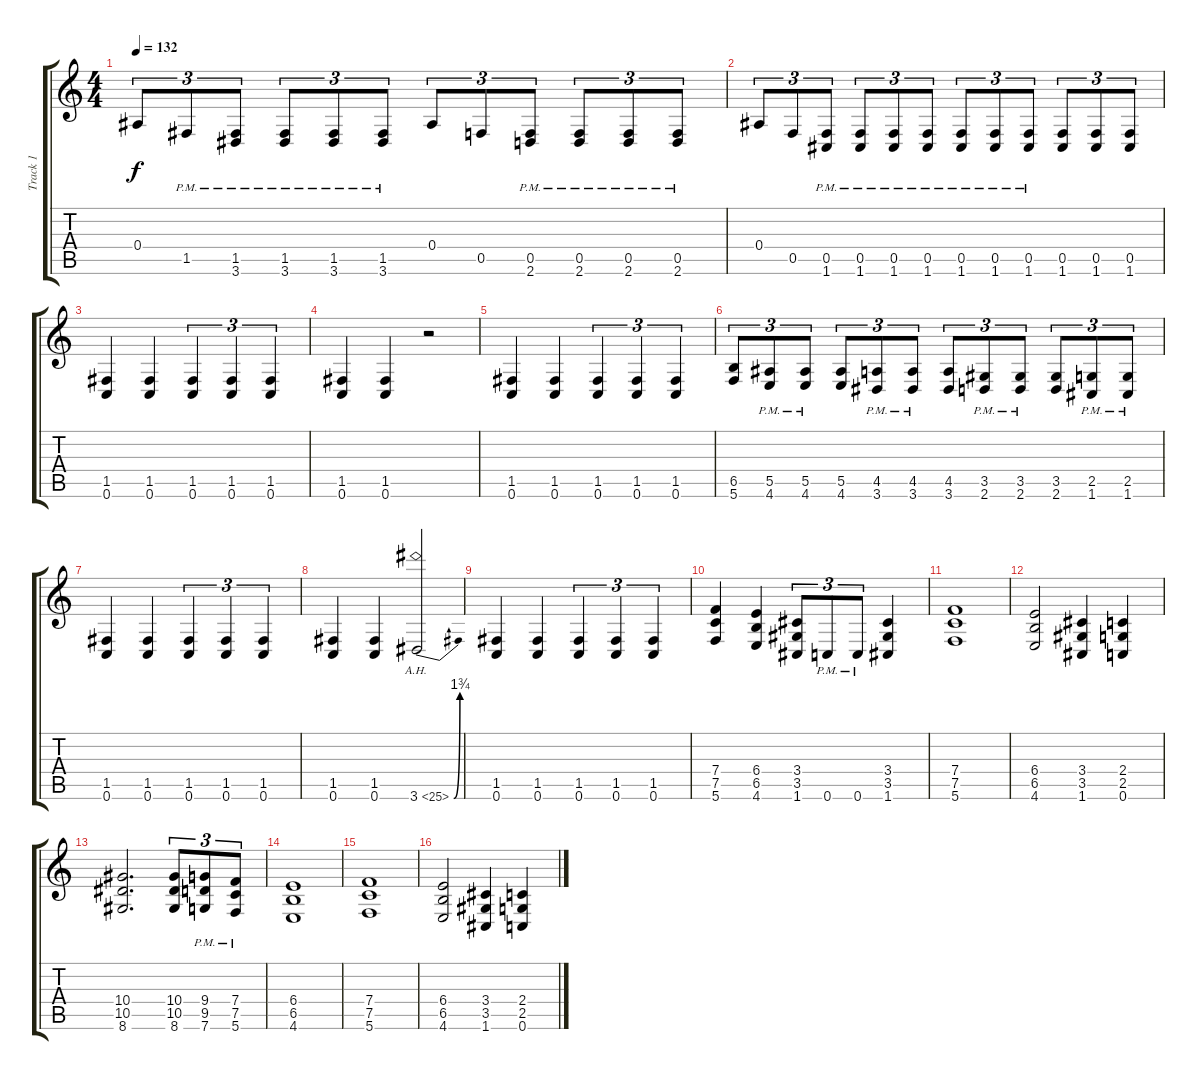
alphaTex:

\track ("Track 1" "Track 1") {instrument distortionguitar}
\staff {score tabs}
\tuning (C4 G3 Eb3 Bb2 F2 C2) {hide}
\ts (4 4)
\tempo 132
\clef g2
\ks c
0.4.8{tu (3 2) dy f} 1.5{pm}.8{tu (3 2)} (1.5{pm} 3.6{pm}).8{tu (3 2)} (1.5{pm} 3.6{pm}).8{tu (3 2)} (1.5{pm} 3.6{pm}).8{tu (3 2)} (1.5{pm} 3.6{pm}).8{tu (3 2)} 0.4.8{tu (3 2)} 0.5.8{tu (3 2)} (0.5{pm} 2.6{pm}).8{tu (3 2)} (0.5{pm} 2.6{pm}).8{tu (3 2)} (0.5{pm} 2.6{pm}).8{tu (3 2)} (0.5{pm} 2.6{pm}).8{tu (3 2)} |
0.4.8{tu (3 2)} 0.5.8{tu (3 2)} (0.5{pm} 1.6{pm}).8{tu (3 2)} (0.5{pm} 1.6{pm}).8{tu (3 2)} (0.5{pm} 1.6{pm}).8{tu (3 2)} (0.5{pm} 1.6{pm}).8{tu (3 2)} (0.5{pm} 1.6{pm}).8{tu (3 2)} (0.5{pm} 1.6{pm}).8{tu (3 2)} (0.5{pm} 1.6{pm}).8{tu (3 2)} (0.5 1.6).8{tu (3 2)} (0.5 1.6).8{tu (3 2)} (0.5 1.6).8{tu (3 2)} |
(1.5 0.6).4 (1.5 0.6).4 (1.5 0.6).4{tu (3 2)} (1.5 0.6).4{tu (3 2)} (1.5 0.6).4{tu (3 2)} |
(1.5 0.6).4 (1.5 0.6).4 r.2 |
(1.5 0.6).4 (1.5 0.6).4 (1.5 0.6).4{tu (3 2)} (1.5 0.6).4{tu (3 2)} (1.5 0.6).4{tu (3 2)} |
(6.5 5.6).8{tu (3 2)} (5.5{pm} 4.6{pm}).8{tu (3 2)} (5.5{pm} 4.6{pm}).8{tu (3 2)} (5.5 4.6).8{tu (3 2)} (4.5{pm} 3.6{pm}).8{tu (3 2)} (4.5{pm} 3.6{pm}).8{tu (3 2)} (4.5 3.6).8{tu (3 2)} (3.5{pm} 2.6{pm}).8{tu (3 2)} (3.5{pm} 2.6{pm}).8{tu (3 2)} (3.5 2.6).8{tu (3 2)} (2.5{pm} 1.6{pm}).8{tu (3 2)} (2.5{pm} 1.6{pm}).8{tu (3 2)} |
(1.5 0.6).4 (1.5 0.6).4 (1.5 0.6).4{tu (3 2)} (1.5 0.6).4{tu (3 2)} (1.5 0.6).4{tu (3 2)} |
(1.5 0.6).4 (1.5 0.6).4 3.6{be (bend 0 0 60 7) ah 22}.2 |
(1.5 0.6).4 (1.5 0.6).4 (1.5 0.6).4{tu (3 2)} (1.5 0.6).4{tu (3 2)} (1.5 0.6).4{tu (3 2)} |
(7.4 7.5 5.6).4 (6.4 6.5 4.6).4 (3.4 3.5 1.6).8{tu (3 2)} 0.6{pm}.8{tu (3 2)} 0.6{pm}.8{tu (3 2)} (3.4 3.5 1.6).4 |
(7.4 7.5 5.6).1 |
(6.4 6.5 4.6).2 (3.4 3.5 1.6).4 (2.4 2.5 0.6).4 |
(10.4 10.5 8.6).2{d} (10.4 10.5 8.6).8{tu (3 2)} (9.4{pm} 9.5{pm} 7.6{pm}).8{tu (3 2)} (7.4{pm} 7.5{pm} 5.6{pm}).8{tu (3 2)} |
(6.4 6.5 4.6).1 |
(7.4 7.5 5.6).1 |
(6.4 6.5 4.6).2 (3.4 3.5 1.6).4 (2.4 2.5 0.6).4
